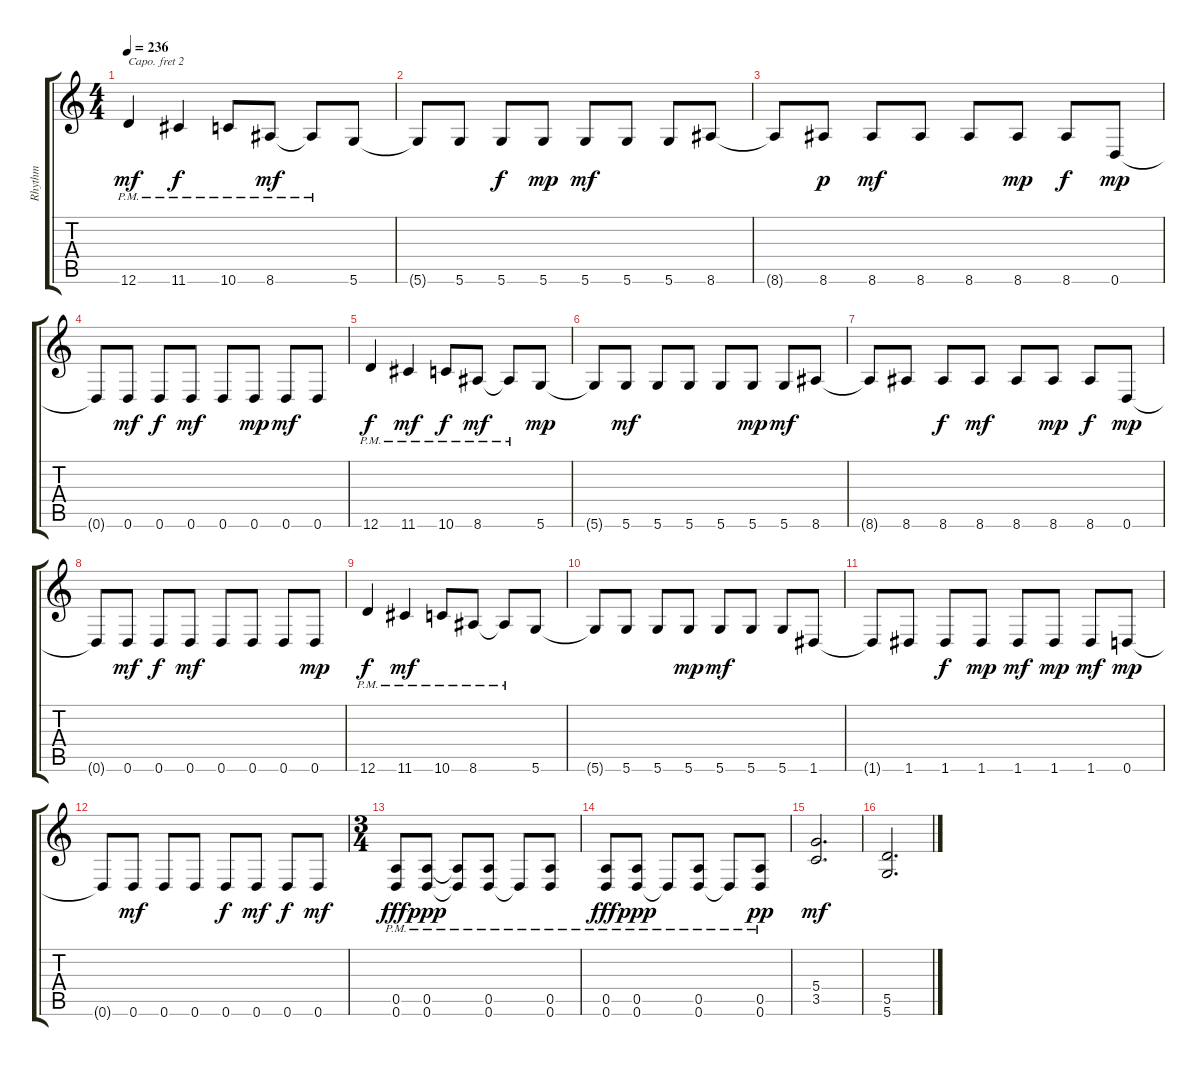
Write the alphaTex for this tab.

\track ("Rhythm" "Rhythm") {instrument distortionguitar}
\staff {score tabs}
\capo 2
\tuning (D4 A3 F3 C3 G2 C2) {hide}
\ts (4 4)
\tempo 236
\clef g2
\ks c
12.6{pm}.4{dy mf} 11.6{pm}.4{dy f} 10.6{pm}.8 8.6{pm}.8{dy mf} 8.6{pm t}.8 5.6.8 |
5.6{t}.8 5.6.8 5.6.8{dy f} 5.6.8{dy mp} 5.6.8{dy mf} 5.6.8 5.6.8 8.6.8 |
8.6{t}.8 8.6.8{dy p} 8.6.8{dy mf} 8.6.8 8.6.8 8.6.8{dy mp} 8.6.8{dy f} 0.6.8{dy mp} |
0.6{t}.8 0.6.8{dy mf} 0.6.8{dy f} 0.6.8{dy mf} 0.6.8 0.6.8{dy mp} 0.6.8{dy mf} 0.6.8 |
12.6{pm}.4{dy f} 11.6{pm}.4{dy mf} 10.6{pm}.8{dy f} 8.6{pm}.8{dy mf} 8.6{pm t}.8 5.6.8{dy mp} |
5.6{t}.8 5.6.8{dy mf} 5.6.8 5.6.8 5.6.8 5.6.8{dy mp} 5.6.8{dy mf} 8.6.8 |
8.6{t}.8 8.6.8 8.6.8{dy f} 8.6.8{dy mf} 8.6.8 8.6.8{dy mp} 8.6.8{dy f} 0.6.8{dy mp} |
0.6{t}.8 0.6.8{dy mf} 0.6.8{dy f} 0.6.8{dy mf} 0.6.8 0.6.8 0.6.8 0.6.8{dy mp} |
12.6{pm}.4{dy f} 11.6{pm}.4{dy mf} 10.6{pm}.8 8.6{pm}.8 8.6{pm t}.8 5.6.8 |
5.6{t}.8 5.6.8 5.6.8 5.6.8{dy mp} 5.6.8{dy mf} 5.6.8 5.6.8 1.6.8 |
1.6{t}.8 1.6.8 1.6.8{dy f} 1.6.8{dy mp} 1.6.8{dy mf} 1.6.8{dy mp} 1.6.8{dy mf} 0.6.8{dy mp} |
0.6{t}.8 0.6.8{dy mf} 0.6.8 0.6.8 0.6.8{dy f} 0.6.8{dy mf} 0.6.8{dy f} 0.6.8{dy mf} |
\ts (3 4)
(0.5{pm} 0.6{pm}).8{dy fff} (0.5{pm} 0.6{pm}).8{dy ppp} (0.5{pm t} 0.6{pm t}).8 (0.5{pm} 0.6{pm}).8 0.6{pm t}.8 (0.5{pm} 0.6{pm}).8 |
(0.5{pm} 0.6{pm}).8{dy fff} (0.5{pm} 0.6{pm}).8{dy ppp} 0.6{pm t}.8 (0.5{pm} 0.6{pm}).8 0.6{pm t}.8 (0.5{pm} 0.6{pm}).8{dy pp} |
(5.4 3.5).2{d dy mf} |
(5.5 5.6).2{d}
